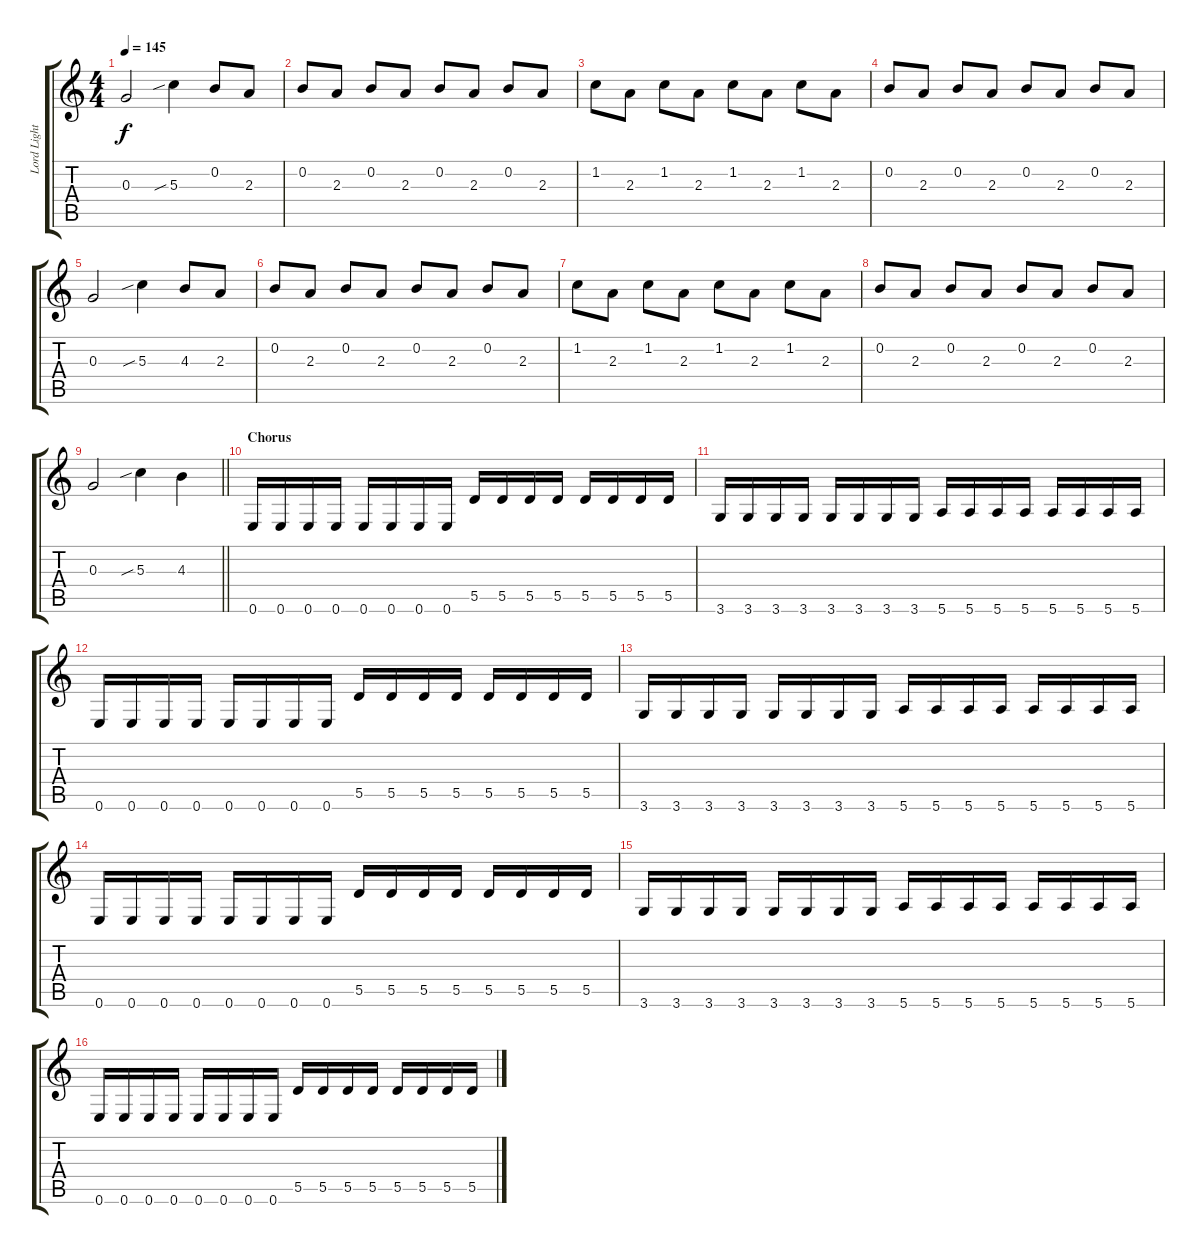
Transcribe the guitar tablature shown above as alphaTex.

\track ("Lord Lightbringer" "Lord Light") {instrument distortionguitar}
\staff {score tabs}
\tuning (E4 B3 G3 D3 A2 E2) {hide}
\ts (4 4)
\tempo 145
\clef g2
\ks c
0.3.2{dy f} 5.3{sib}.4 0.2.8 2.3.8 |
0.2.8 2.3.8 0.2.8 2.3.8 0.2.8 2.3.8 0.2.8 2.3.8 |
1.2.8 2.3.8 1.2.8 2.3.8 1.2.8 2.3.8 1.2.8 2.3.8 |
0.2.8 2.3.8 0.2.8 2.3.8 0.2.8 2.3.8 0.2.8 2.3.8 |
0.3.2 5.3{sib}.4 4.3.8 2.3.8 |
0.2.8 2.3.8 0.2.8 2.3.8 0.2.8 2.3.8 0.2.8 2.3.8 |
1.2.8 2.3.8 1.2.8 2.3.8 1.2.8 2.3.8 1.2.8 2.3.8 |
0.2.8 2.3.8 0.2.8 2.3.8 0.2.8 2.3.8 0.2.8 2.3.8 |
\barLineRight lightlight
0.3.2 5.3{sib}.4 4.3.4 |
\section ("" "Chorus")
0.6.16 0.6.16 0.6.16 0.6.16 0.6.16 0.6.16 0.6.16 0.6.16 5.5.16 5.5.16 5.5.16 5.5.16 5.5.16 5.5.16 5.5.16 5.5.16 |
3.6.16 3.6.16 3.6.16 3.6.16 3.6.16 3.6.16 3.6.16 3.6.16 5.6.16 5.6.16 5.6.16 5.6.16 5.6.16 5.6.16 5.6.16 5.6.16 |
0.6.16 0.6.16 0.6.16 0.6.16 0.6.16 0.6.16 0.6.16 0.6.16 5.5.16 5.5.16 5.5.16 5.5.16 5.5.16 5.5.16 5.5.16 5.5.16 |
3.6.16 3.6.16 3.6.16 3.6.16 3.6.16 3.6.16 3.6.16 3.6.16 5.6.16 5.6.16 5.6.16 5.6.16 5.6.16 5.6.16 5.6.16 5.6.16 |
0.6.16 0.6.16 0.6.16 0.6.16 0.6.16 0.6.16 0.6.16 0.6.16 5.5.16 5.5.16 5.5.16 5.5.16 5.5.16 5.5.16 5.5.16 5.5.16 |
3.6.16 3.6.16 3.6.16 3.6.16 3.6.16 3.6.16 3.6.16 3.6.16 5.6.16 5.6.16 5.6.16 5.6.16 5.6.16 5.6.16 5.6.16 5.6.16 |
0.6.16 0.6.16 0.6.16 0.6.16 0.6.16 0.6.16 0.6.16 0.6.16 5.5.16 5.5.16 5.5.16 5.5.16 5.5.16 5.5.16 5.5.16 5.5.16
